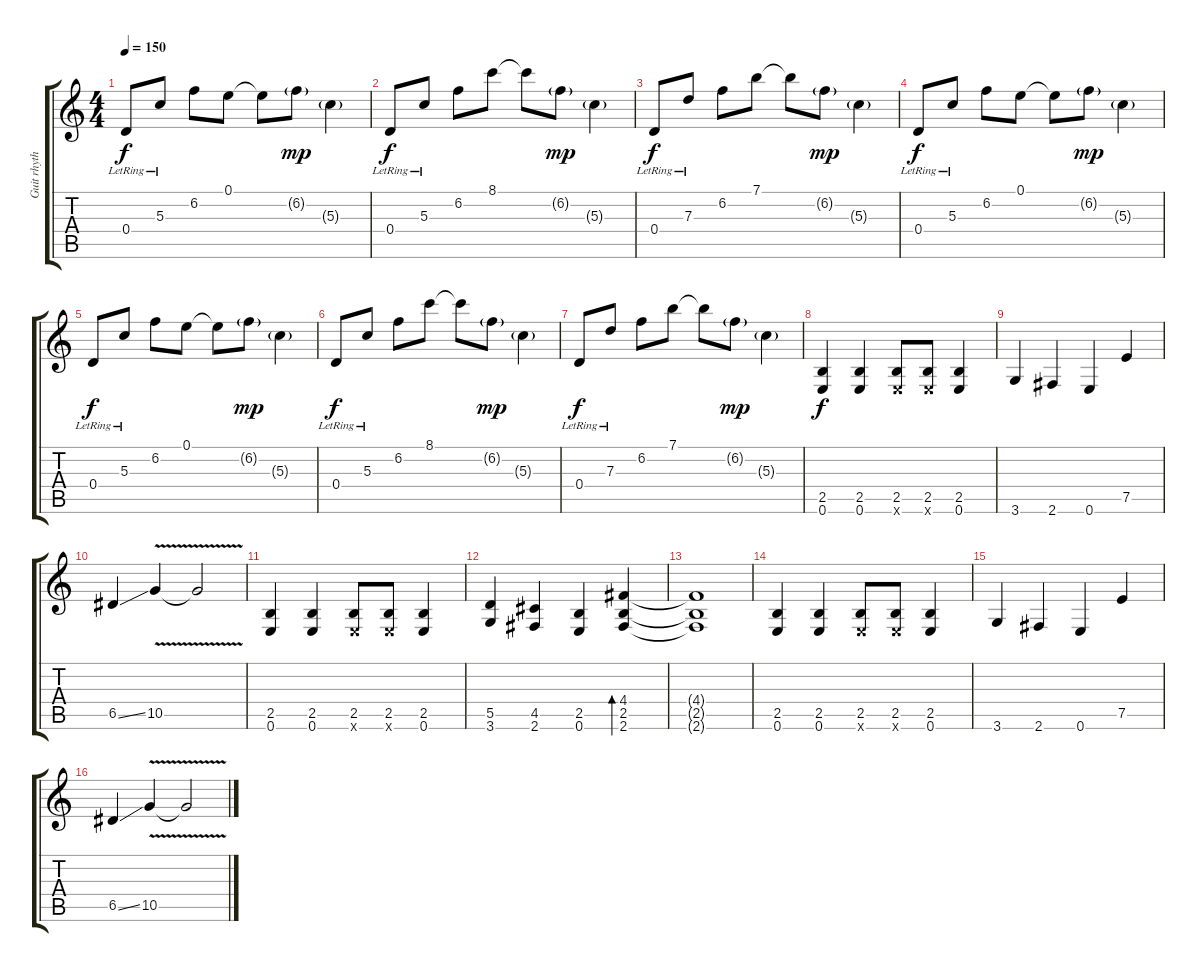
\track ("Guit rhythm" "Guit rhyth") {instrument distortionguitar}
\staff {score tabs}
\tuning (E4 B3 G3 D3 A2 E2) {hide}
\ts (4 4)
\tempo 150
\clef g2
\ks c
0.4{lr}.8{dy f} 5.3{lr}.8 6.2.8 0.1.8 0.1{t}.8 6.2{g}.8{dy mp} 5.3{g}.4 |
0.4{lr}.8{dy f} 5.3{lr}.8 6.2.8 8.1.8 8.1{t}.8 6.2{g}.8{dy mp} 5.3{g}.4 |
0.4{lr}.8{dy f} 7.3{lr}.8 6.2.8 7.1.8 7.1{t}.8 6.2{g}.8{dy mp} 5.3{g}.4 |
0.4{lr}.8{dy f} 5.3{lr}.8 6.2.8 0.1.8 0.1{t}.8 6.2{g}.8{dy mp} 5.3{g}.4 |
0.4{lr}.8{dy f} 5.3{lr}.8 6.2.8 0.1.8 0.1{t}.8 6.2{g}.8{dy mp} 5.3{g}.4 |
0.4{lr}.8{dy f} 5.3{lr}.8 6.2.8 8.1.8 8.1{t}.8 6.2{g}.8{dy mp} 5.3{g}.4 |
0.4{lr}.8{dy f} 7.3{lr}.8 6.2.8 7.1.8 7.1{t}.8 6.2{g}.8{dy mp} 5.3{g}.4 |
(2.5 0.6).4{dy f instrument overdrivenguitar} (2.5 0.6).4 (2.5 0.6{x}).8 (2.5 0.6{x}).8 (2.5 0.6).4 |
3.6.4 2.6.4 0.6.4 7.5.4 |
6.5{ss}.4 10.5{v}.4 10.5{t}.2 |
(2.5 0.6).4 (2.5 0.6).4 (2.5 0.6{x}).8 (2.5 0.6{x}).8 (2.5 0.6).4 |
(5.5 3.6).4 (4.5 2.6).4 (2.5 0.6).4 (4.4 2.5 2.6).4{bd 240} |
(4.4{t} 2.5{t} 2.6{t}).1 |
(2.5 0.6).4 (2.5 0.6).4 (2.5 0.6{x}).8 (2.5 0.6{x}).8 (2.5 0.6).4 |
3.6.4 2.6.4 0.6.4 7.5.4 |
6.5{ss}.4 10.5{v}.4 10.5{t}.2
